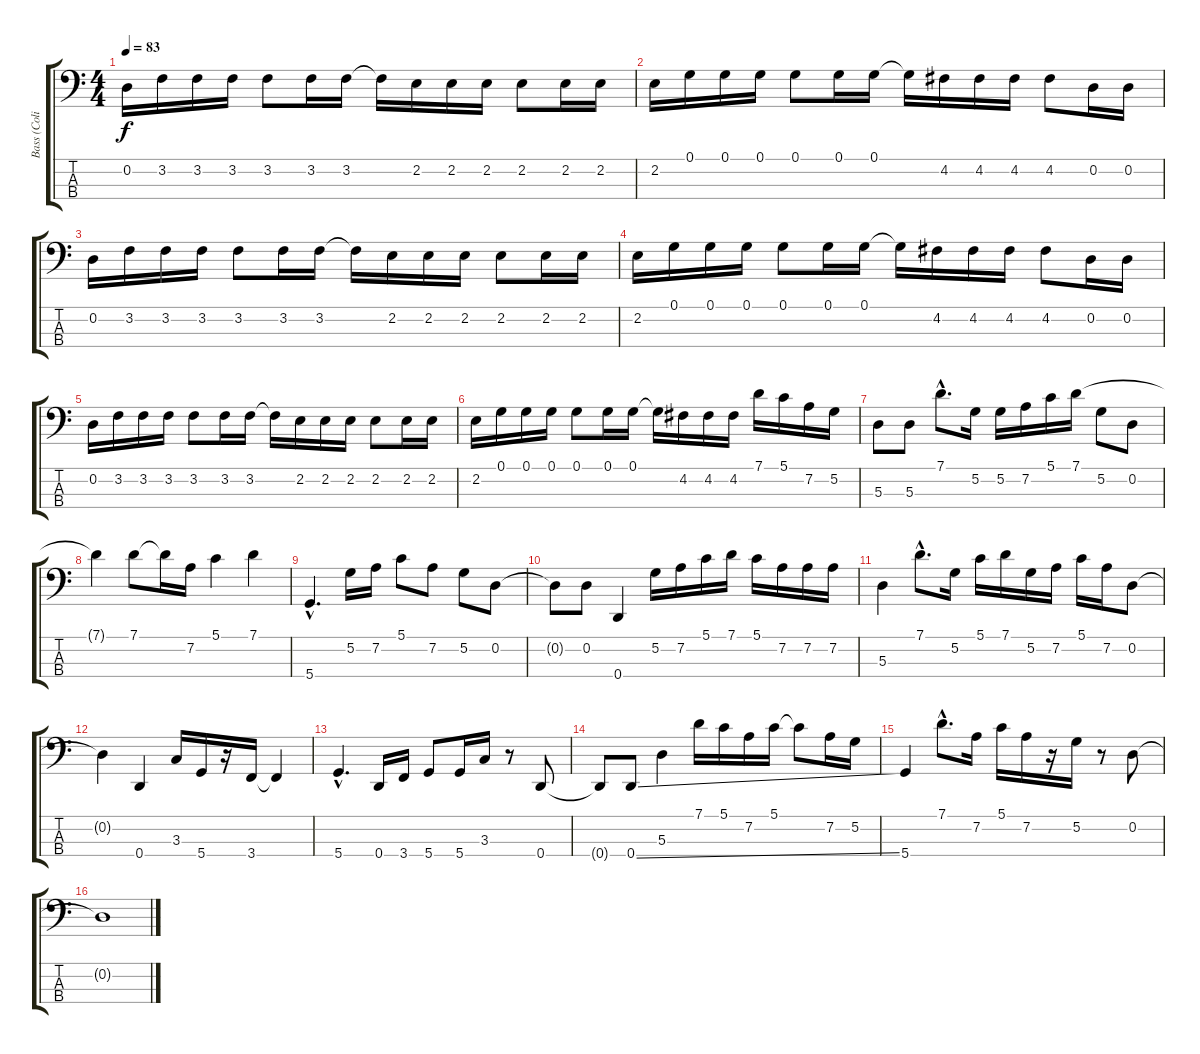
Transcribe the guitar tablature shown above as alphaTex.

\track ("Bass (Colin)" "Bass (Coli") {instrument electricbassfinger}
\staff {score tabs}
\tuning (G2 D2 A1 D1) {hide}
\ts (4 4)
\tempo 83
\clef f4
\ks c
0.2.16{dy f} 3.2.16 3.2.16 3.2.16 3.2.8 3.2.16 3.2.16 3.2{t}.16 2.2.16 2.2.16 2.2.16 2.2.8 2.2.16 2.2.16 |
2.2.16 0.1.16 0.1.16 0.1.16 0.1.8 0.1.16 0.1.16 0.1{t}.16 4.2.16 4.2.16 4.2.16 4.2.8 0.2.16 0.2.16 |
0.2.16 3.2.16 3.2.16 3.2.16 3.2.8 3.2.16 3.2.16 3.2{t}.16 2.2.16 2.2.16 2.2.16 2.2.8 2.2.16 2.2.16 |
2.2.16 0.1.16 0.1.16 0.1.16 0.1.8 0.1.16 0.1.16 0.1{t}.16 4.2.16 4.2.16 4.2.16 4.2.8 0.2.16 0.2.16 |
0.2.16 3.2.16 3.2.16 3.2.16 3.2.8 3.2.16 3.2.16 3.2{t}.16 2.2.16 2.2.16 2.2.16 2.2.8 2.2.16 2.2.16 |
2.2.16 0.1.16 0.1.16 0.1.16 0.1.8 0.1.16 0.1.16 0.1{t}.16 4.2.16 4.2.16 4.2.16 7.1.16 5.1.16 7.2.16 5.2.16 |
5.3.8 5.3.8 7.1{hac}.8{d} 5.2.16 5.2.16 7.2.16 5.1.16 7.1.16 5.2.8 0.2.8 |
7.1{t}.4 7.1.8 7.1{t}.16 7.2.16 5.1.4 7.1.4 |
5.4{hac}.4{d} 5.2.16 7.2.16 5.1.8 7.2.8 5.2.8 0.2.8 |
0.2{t}.8 0.2.8 0.4.4 5.2.16 7.2.16 5.1.16 7.1.16 5.1.16 7.2.16 7.2.16 7.2.16 |
5.3.4 7.1{hac}.8{d} 5.2.16 5.1.16 7.1.16 5.2.16 7.2.16 5.1.16 7.2.16 0.2.8 |
0.2{t}.4 0.4.4 3.3.16 5.4.16 r.16 3.4.16 3.4{t}.4 |
5.4{hac}.4{d} 0.4.16 3.4.16 5.4.8 5.4.16 3.3.16 r.8 0.4.8 |
0.4{t}.8 0.4{ss}.8 5.3.4 7.1.16 5.1.16 7.2.16 5.1.16 5.1{t}.8 7.2.16 5.2.16 |
5.4.4 7.1{hac}.8{d} 7.2.16 5.1.16 7.2.16 r.16 5.2.16 r.8 0.2.8 |
0.2{t}.1
